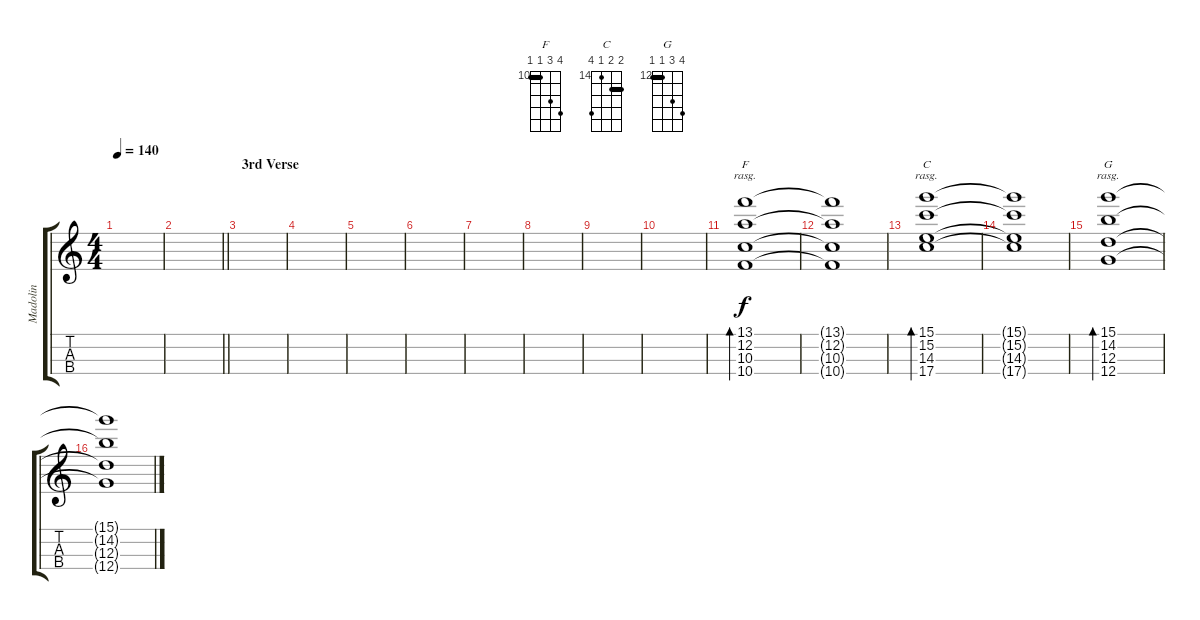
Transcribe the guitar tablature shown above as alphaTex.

\track ("Madolin" "Madolin") {instrument acousticguitarsteel}
\staff {score tabs}
\tuning (E4 A3 D3 G2) {hide}
\chord ("F" 13 12 10 10) {firstfret 10 barre 10}
\chord ("C" 15 15 14 17) {firstfret 14 barre 15}
\chord ("G" 15 14 12 12) {firstfret 12 barre 12}
\ts (4 4)
\tempo 140
\clef g2
\ks c
|
\barLineRight lightlight
|
\section ("" "3rd Verse")
|
|
|
|
|
|
|
|
(13.1 12.2 10.3 10.4).1{bd 120 ch "F" rasg ii dy f} |
(13.1{t} 12.2{t} 10.3{t} 10.4{t}).1 |
(15.1 15.2 14.3 17.4).1{bd 120 ch "C" rasg ii} |
(15.1{t} 15.2{t} 14.3{t} 17.4{t}).1 |
(15.1 14.2 12.3 12.4).1{bd 120 ch "G" rasg ii} |
(15.1{t} 14.2{t} 12.3{t} 12.4{t}).1
